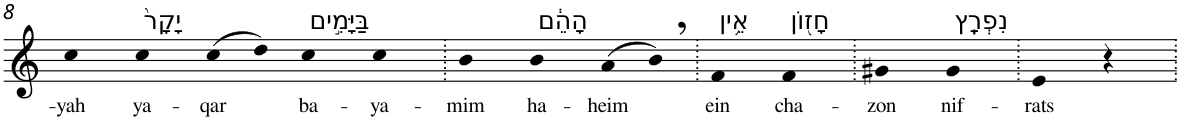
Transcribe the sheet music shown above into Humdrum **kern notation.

**kern	**text
*part1	*part1
*staff1	*staff1
*I"Piano	*
*I'Pno	*
!!LO:PB:g=z
*clefG2	*
*k[]	*
=8	=8
!	!LO:LY:b
4cc	-yah
!LO:TX:a:t=יָקָר֙	!
!	!LO:LY:b
4cc	ya-
!	!LO:LY:b
(>8cc	-qar
8dd)	.
!LO:TX:a:t=בַּיָּמִ֣ים	!
!	!LO:LY:b
4cc	ba-
!	!LO:LY:b
4cc	-ya-
=9.	=9.
!	!LO:LY:b
4b	-mim
!LO:TX:a:t=הָהֵ֔ם	!
!	!LO:LY:b
4b	ha-
!	!LO:LY:b
(>8a	-heim
8b,)	.
=10.	=10.
!LO:TX:a:t=אֵ֥ין	!
!	!LO:LY:b
4f	ein
!LO:TX:a:t=חָז֖וֹן	!
!	!LO:LY:b
4f	cha-
=11.	=11.
!	!LO:LY:b
4g#X	-zon
!LO:TX:a:t=נִפְרָֽץ	!
!	!LO:LY:b
4g#	nif-
=12.	=12.
!	!LO:LY:b
4e	-rats
4r	.
=.	=.
*-	*-
